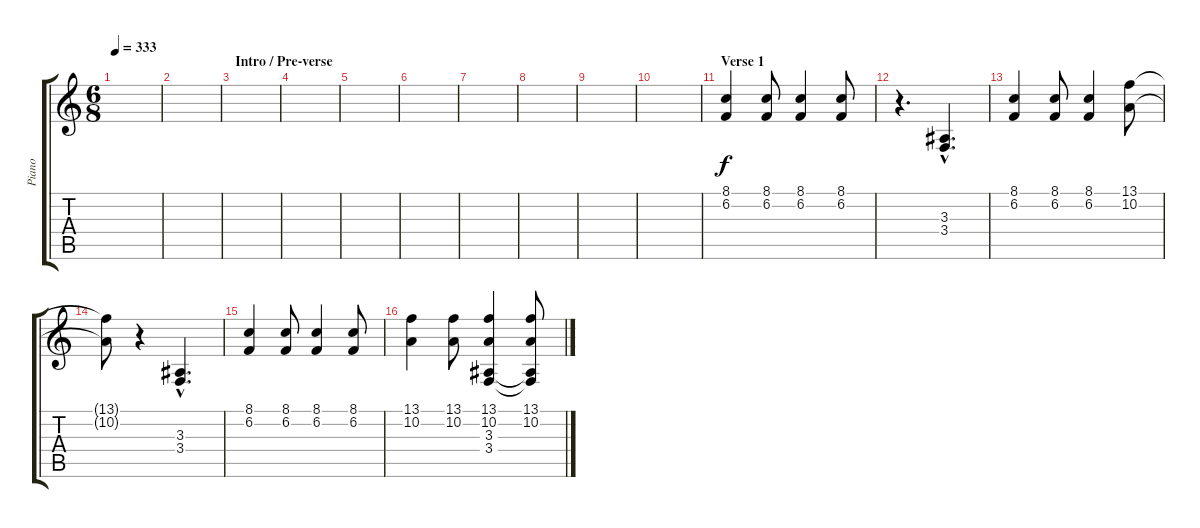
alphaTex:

\track ("Piano" "Piano") {instrument acousticgrandpiano}
\staff {score tabs}
\tuning (E4 B3 G3 D3 A2 E2) {hide}
\ts (6 8)
\tempo 333
\clef g2
\ks c
|
|
\section ("" "Intro / Pre-verse")
|
|
|
|
|
|
|
|
\section ("" "Verse 1")
(8.1 6.2).4 (8.1 6.2).8 (8.1 6.2).4 (8.1 6.2).8 |
r.4{d} (3.3{hac} 3.4{hac}).4{d} |
(8.1 6.2).4 (8.1 6.2).8 (8.1 6.2).4 (13.1 10.2).8 |
(13.1{t} 10.2{t}).8 r.4 (3.3{hac} 3.4{hac}).4{d} |
(8.1 6.2).4 (8.1 6.2).8 (8.1 6.2).4 (8.1 6.2).8 |
(13.1 10.2).4 (13.1 10.2).8 (13.1 10.2 3.3 3.4).4 (13.1 10.2 3.3{t} 3.4{t}).8
